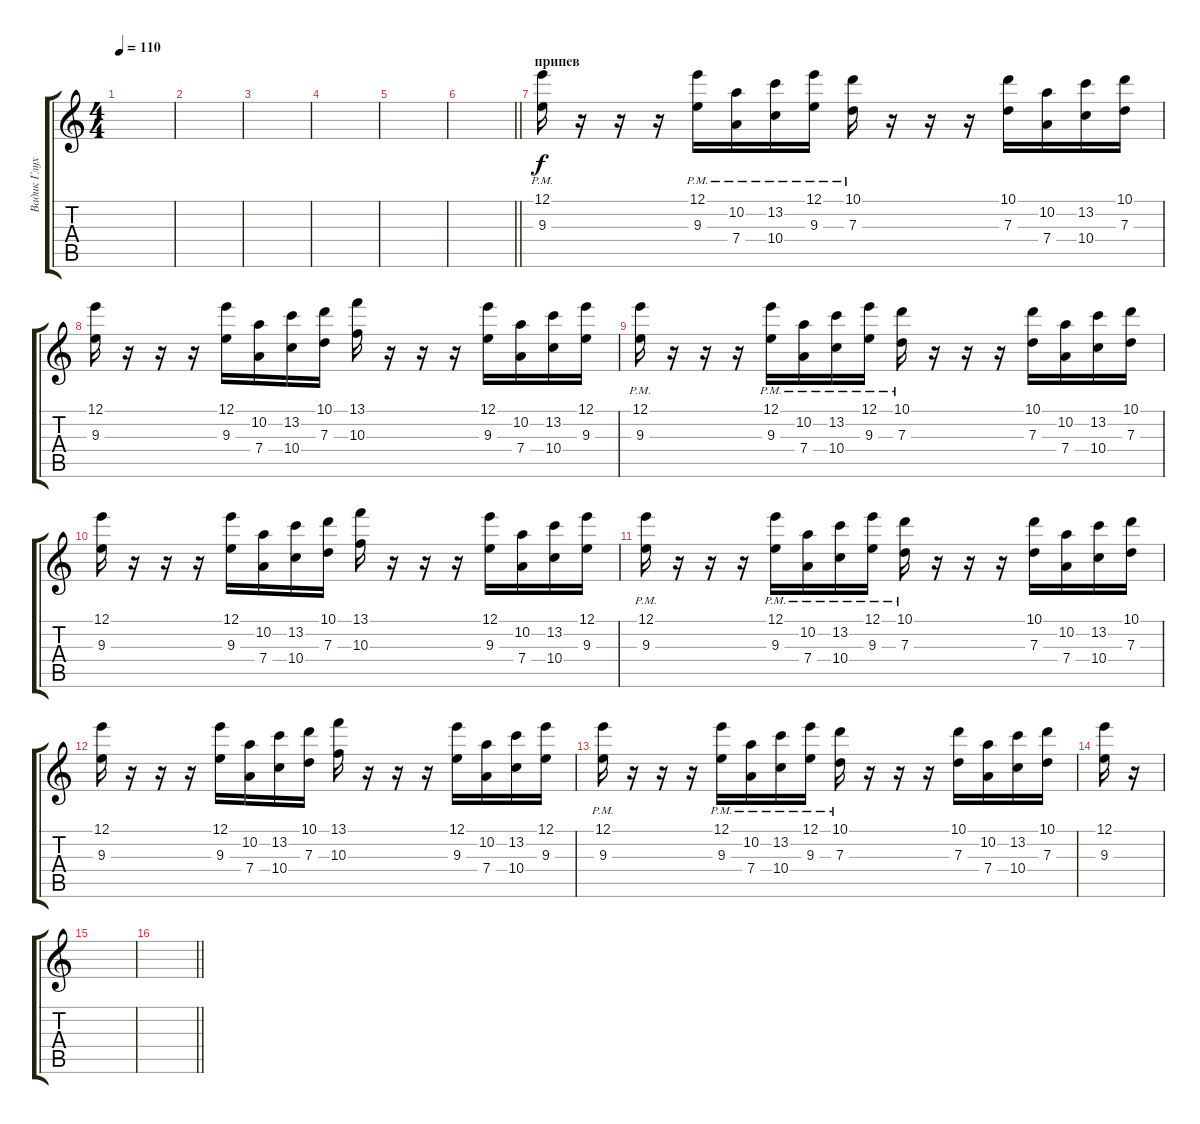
\track ("Вадик Глухов" "Вадик Глух") {instrument electricguitarmuted}
\staff {score tabs}
\tuning (E4 B3 G3 D3 A2 E2) {hide}
\ts (4 4)
\tempo 110
\clef g2
\ks c
|
|
|
|
|
\barLineRight lightlight
|
\section ("" "припев")
(12.1 9.3{pm}).16{instrument pizzicatostrings} r.16 r.16 r.16 (12.1 9.3{pm}).16 (10.2 7.4{pm}).16 (13.2 10.4{pm}).16 (12.1 9.3{pm}).16 (10.1 7.3{pm}).16 r.16 r.16 r.16 (10.1 7.3).16 (10.2 7.4).16 (13.2 10.4).16 (10.1 7.3).16 |
(12.1 9.3).16 r.16 r.16 r.16 (12.1 9.3).16 (10.2 7.4).16 (13.2 10.4).16 (10.1 7.3).16 (13.1 10.3).16 r.16 r.16 r.16 (12.1 9.3).16 (10.2 7.4).16 (13.2 10.4).16 (12.1 9.3).16 |
(12.1 9.3{pm}).16 r.16 r.16 r.16 (12.1 9.3{pm}).16 (10.2 7.4{pm}).16 (13.2 10.4{pm}).16 (12.1 9.3{pm}).16 (10.1 7.3{pm}).16 r.16 r.16 r.16 (10.1 7.3).16 (10.2 7.4).16 (13.2 10.4).16 (10.1 7.3).16 |
(12.1 9.3).16 r.16 r.16 r.16 (12.1 9.3).16 (10.2 7.4).16 (13.2 10.4).16 (10.1 7.3).16 (13.1 10.3).16 r.16 r.16 r.16 (12.1 9.3).16 (10.2 7.4).16 (13.2 10.4).16 (12.1 9.3).16 |
(12.1 9.3{pm}).16 r.16 r.16 r.16 (12.1 9.3{pm}).16 (10.2 7.4{pm}).16 (13.2 10.4{pm}).16 (12.1 9.3{pm}).16 (10.1 7.3{pm}).16 r.16 r.16 r.16 (10.1 7.3).16 (10.2 7.4).16 (13.2 10.4).16 (10.1 7.3).16 |
(12.1 9.3).16 r.16 r.16 r.16 (12.1 9.3).16 (10.2 7.4).16 (13.2 10.4).16 (10.1 7.3).16 (13.1 10.3).16 r.16 r.16 r.16 (12.1 9.3).16 (10.2 7.4).16 (13.2 10.4).16 (12.1 9.3).16 |
(12.1 9.3{pm}).16 r.16 r.16 r.16 (12.1 9.3{pm}).16 (10.2 7.4{pm}).16 (13.2 10.4{pm}).16 (12.1 9.3{pm}).16 (10.1 7.3{pm}).16 r.16 r.16 r.16 (10.1 7.3).16 (10.2 7.4).16 (13.2 10.4).16 (10.1 7.3).16 |
(12.1 9.3).16 r.16 |
|
\barLineRight lightlight
